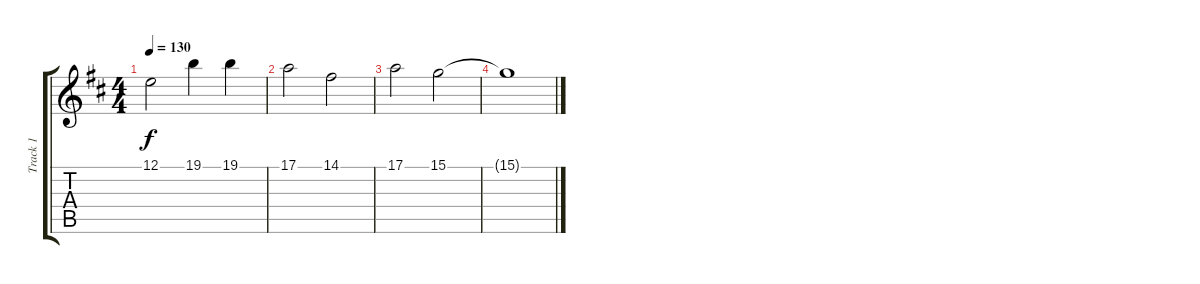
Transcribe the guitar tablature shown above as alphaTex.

\track ("Track 1" "Track 1") {instrument acousticgrandpiano}
\staff {score tabs}
\tuning (E4 B3 G3 D3 A2 E2) {hide}
\ts (4 4)
\tempo 130
\clef g2
\ks d
12.1{t}.2{dy f} 19.1.4 19.1.4 |
17.1.2 14.1.2 |
17.1.2 15.1.2 |
15.1{t}.1
